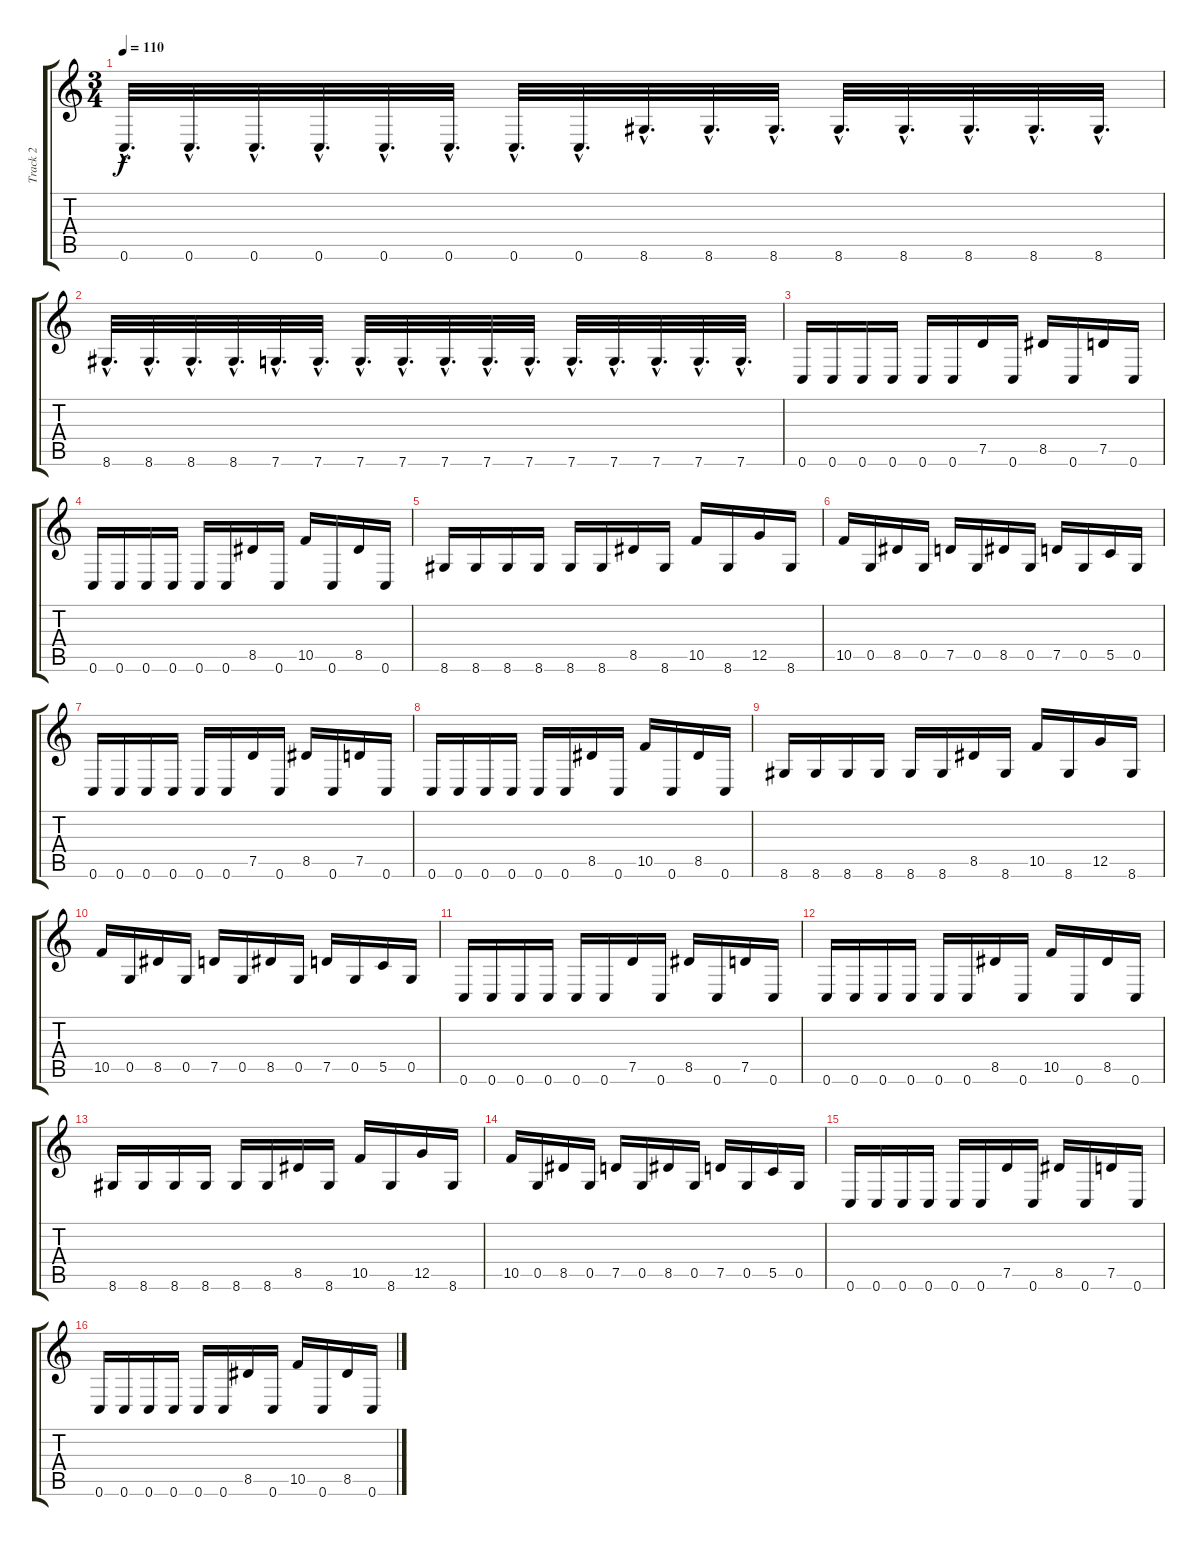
\track ("Track 2" "Track 2") {instrument distortionguitar}
\staff {score tabs}
\tuning (D4 A3 F3 C3 G2 C2) {hide}
\ts (3 4)
\tempo 110
\clef g2
\ks c
0.6{hac}.32{d dy f} 0.6{hac}.32{d} 0.6{hac}.32{d} 0.6{hac}.32{d} 0.6{hac}.32{d} 0.6{hac}.32{d} 0.6{hac}.32{d} 0.6{hac}.32{d} 8.6{hac}.32{d} 8.6{hac}.32{d} 8.6{hac}.32{d} 8.6{hac}.32{d} 8.6{hac}.32{d} 8.6{hac}.32{d} 8.6{hac}.32{d} 8.6{hac}.32{d} |
8.6{hac}.32{d} 8.6{hac}.32{d} 8.6{hac}.32{d} 8.6{hac}.32{d} 7.6{hac}.32{d} 7.6{hac}.32{d} 7.6{hac}.32{d} 7.6{hac}.32{d} 7.6{hac}.32{d} 7.6{hac}.32{d} 7.6{hac}.32{d} 7.6{hac}.32{d} 7.6{hac}.32{d} 7.6{hac}.32{d} 7.6{hac}.32{d} 7.6{hac}.32{d} |
0.6.16 0.6.16 0.6.16 0.6.16 0.6.16 0.6.16 7.5.16 0.6.16 8.5.16 0.6.16 7.5.16 0.6.16 |
0.6.16 0.6.16 0.6.16 0.6.16 0.6.16 0.6.16 8.5.16 0.6.16 10.5.16 0.6.16 8.5.16 0.6.16 |
8.6.16 8.6.16 8.6.16 8.6.16 8.6.16 8.6.16 8.5.16 8.6.16 10.5.16 8.6.16 12.5.16 8.6.16 |
10.5.16 0.5.16 8.5.16 0.5.16 7.5.16 0.5.16 8.5.16 0.5.16 7.5.16 0.5.16 5.5.16 0.5.16 |
0.6.16 0.6.16 0.6.16 0.6.16 0.6.16 0.6.16 7.5.16 0.6.16 8.5.16 0.6.16 7.5.16 0.6.16 |
0.6.16 0.6.16 0.6.16 0.6.16 0.6.16 0.6.16 8.5.16 0.6.16 10.5.16 0.6.16 8.5.16 0.6.16 |
8.6.16 8.6.16 8.6.16 8.6.16 8.6.16 8.6.16 8.5.16 8.6.16 10.5.16 8.6.16 12.5.16 8.6.16 |
10.5.16 0.5.16 8.5.16 0.5.16 7.5.16 0.5.16 8.5.16 0.5.16 7.5.16 0.5.16 5.5.16 0.5.16 |
0.6.16 0.6.16 0.6.16 0.6.16 0.6.16 0.6.16 7.5.16 0.6.16 8.5.16 0.6.16 7.5.16 0.6.16 |
0.6.16 0.6.16 0.6.16 0.6.16 0.6.16 0.6.16 8.5.16 0.6.16 10.5.16 0.6.16 8.5.16 0.6.16 |
8.6.16 8.6.16 8.6.16 8.6.16 8.6.16 8.6.16 8.5.16 8.6.16 10.5.16 8.6.16 12.5.16 8.6.16 |
10.5.16 0.5.16 8.5.16 0.5.16 7.5.16 0.5.16 8.5.16 0.5.16 7.5.16 0.5.16 5.5.16 0.5.16 |
0.6.16 0.6.16 0.6.16 0.6.16 0.6.16 0.6.16 7.5.16 0.6.16 8.5.16 0.6.16 7.5.16 0.6.16 |
0.6.16 0.6.16 0.6.16 0.6.16 0.6.16 0.6.16 8.5.16 0.6.16 10.5.16 0.6.16 8.5.16 0.6.16
